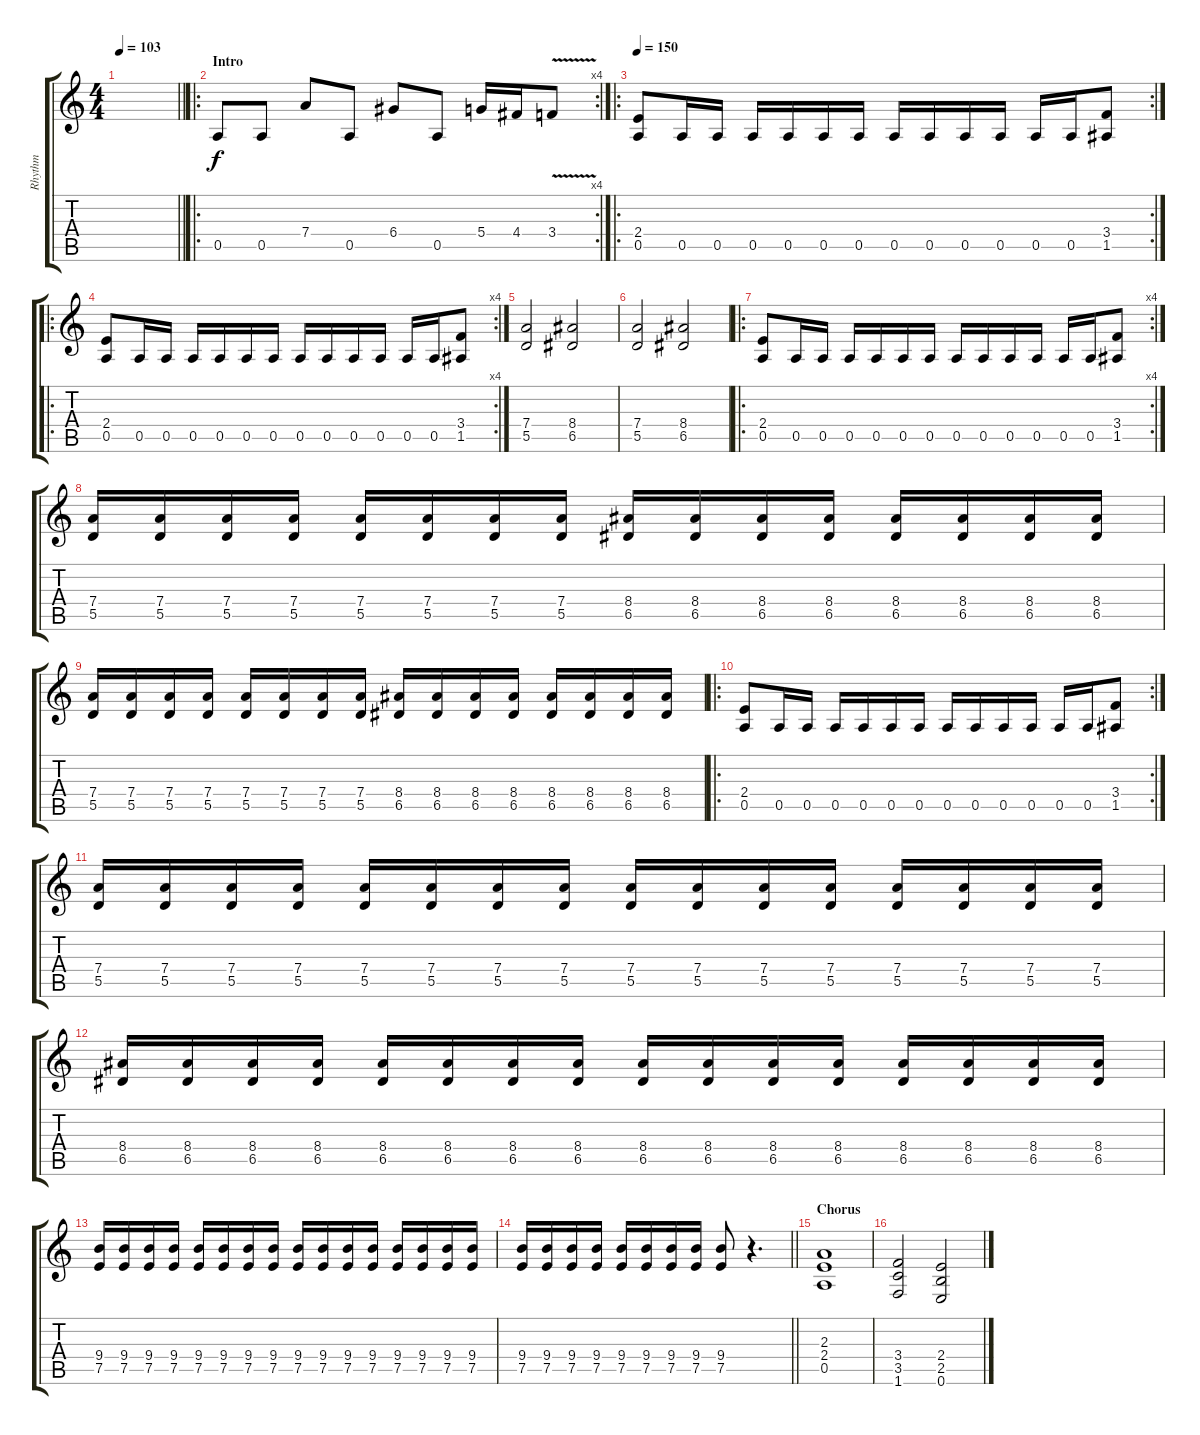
\track ("Rhythm" "Rhythm") {instrument overdrivenguitar}
\staff {score tabs}
\tuning (E4 B3 G3 D3 A2 E2) {hide}
\ts (4 4)
\tempo 103
\clef g2
\barLineRight lightlight
\ks c
|
\ro
\rc 4
\section ("" "Intro")
0.5.8 0.5.8 7.4.8 0.5.8 6.4.8 0.5.8 5.4.16 4.4.16 3.4{v}.8 |
\ro
\rc 2
\tempo 150
(2.4 0.5).8 0.5.16 0.5.16 0.5.16 0.5.16 0.5.16 0.5.16 0.5.16 0.5.16 0.5.16 0.5.16 0.5.16 0.5.16 (3.4 1.5).8 |
\ro
\rc 4
(2.4 0.5).8 0.5.16 0.5.16 0.5.16 0.5.16 0.5.16 0.5.16 0.5.16 0.5.16 0.5.16 0.5.16 0.5.16 0.5.16 (3.4 1.5).8 |
(7.4 5.5).2 (8.4 6.5).2 |
(7.4 5.5).2 (8.4 6.5).2 |
\ro
\rc 4
(2.4 0.5).8 0.5.16 0.5.16 0.5.16 0.5.16 0.5.16 0.5.16 0.5.16 0.5.16 0.5.16 0.5.16 0.5.16 0.5.16 (3.4 1.5).8 |
(7.4 5.5).16 (7.4 5.5).16 (7.4 5.5).16 (7.4 5.5).16 (7.4 5.5).16 (7.4 5.5).16 (7.4 5.5).16 (7.4 5.5).16 (8.4 6.5).16 (8.4 6.5).16 (8.4 6.5).16 (8.4 6.5).16 (8.4 6.5).16 (8.4 6.5).16 (8.4 6.5).16 (8.4 6.5).16 |
(7.4 5.5).16 (7.4 5.5).16 (7.4 5.5).16 (7.4 5.5).16 (7.4 5.5).16 (7.4 5.5).16 (7.4 5.5).16 (7.4 5.5).16 (8.4 6.5).16 (8.4 6.5).16 (8.4 6.5).16 (8.4 6.5).16 (8.4 6.5).16 (8.4 6.5).16 (8.4 6.5).16 (8.4 6.5).16 |
\ro
\rc 2
(2.4 0.5).8 0.5.16 0.5.16 0.5.16 0.5.16 0.5.16 0.5.16 0.5.16 0.5.16 0.5.16 0.5.16 0.5.16 0.5.16 (3.4 1.5).8 |
(7.4 5.5).16 (7.4 5.5).16 (7.4 5.5).16 (7.4 5.5).16 (7.4 5.5).16 (7.4 5.5).16 (7.4 5.5).16 (7.4 5.5).16 (7.4 5.5).16 (7.4 5.5).16 (7.4 5.5).16 (7.4 5.5).16 (7.4 5.5).16 (7.4 5.5).16 (7.4 5.5).16 (7.4 5.5).16 |
(8.4 6.5).16 (8.4 6.5).16 (8.4 6.5).16 (8.4 6.5).16 (8.4 6.5).16 (8.4 6.5).16 (8.4 6.5).16 (8.4 6.5).16 (8.4 6.5).16 (8.4 6.5).16 (8.4 6.5).16 (8.4 6.5).16 (8.4 6.5).16 (8.4 6.5).16 (8.4 6.5).16 (8.4 6.5).16 |
(9.4 7.5).16 (9.4 7.5).16 (9.4 7.5).16 (9.4 7.5).16 (9.4 7.5).16 (9.4 7.5).16 (9.4 7.5).16 (9.4 7.5).16 (9.4 7.5).16 (9.4 7.5).16 (9.4 7.5).16 (9.4 7.5).16 (9.4 7.5).16 (9.4 7.5).16 (9.4 7.5).16 (9.4 7.5).16 |
\barLineRight lightlight
(9.4 7.5).16 (9.4 7.5).16 (9.4 7.5).16 (9.4 7.5).16 (9.4 7.5).16 (9.4 7.5).16 (9.4 7.5).16 (9.4 7.5).16 (9.4 7.5).8 r.4{d} |
\section ("" "Chorus")
(2.3 2.4 0.5).1 |
(3.4 3.5 1.6).2 (2.4 2.5 0.6).2
